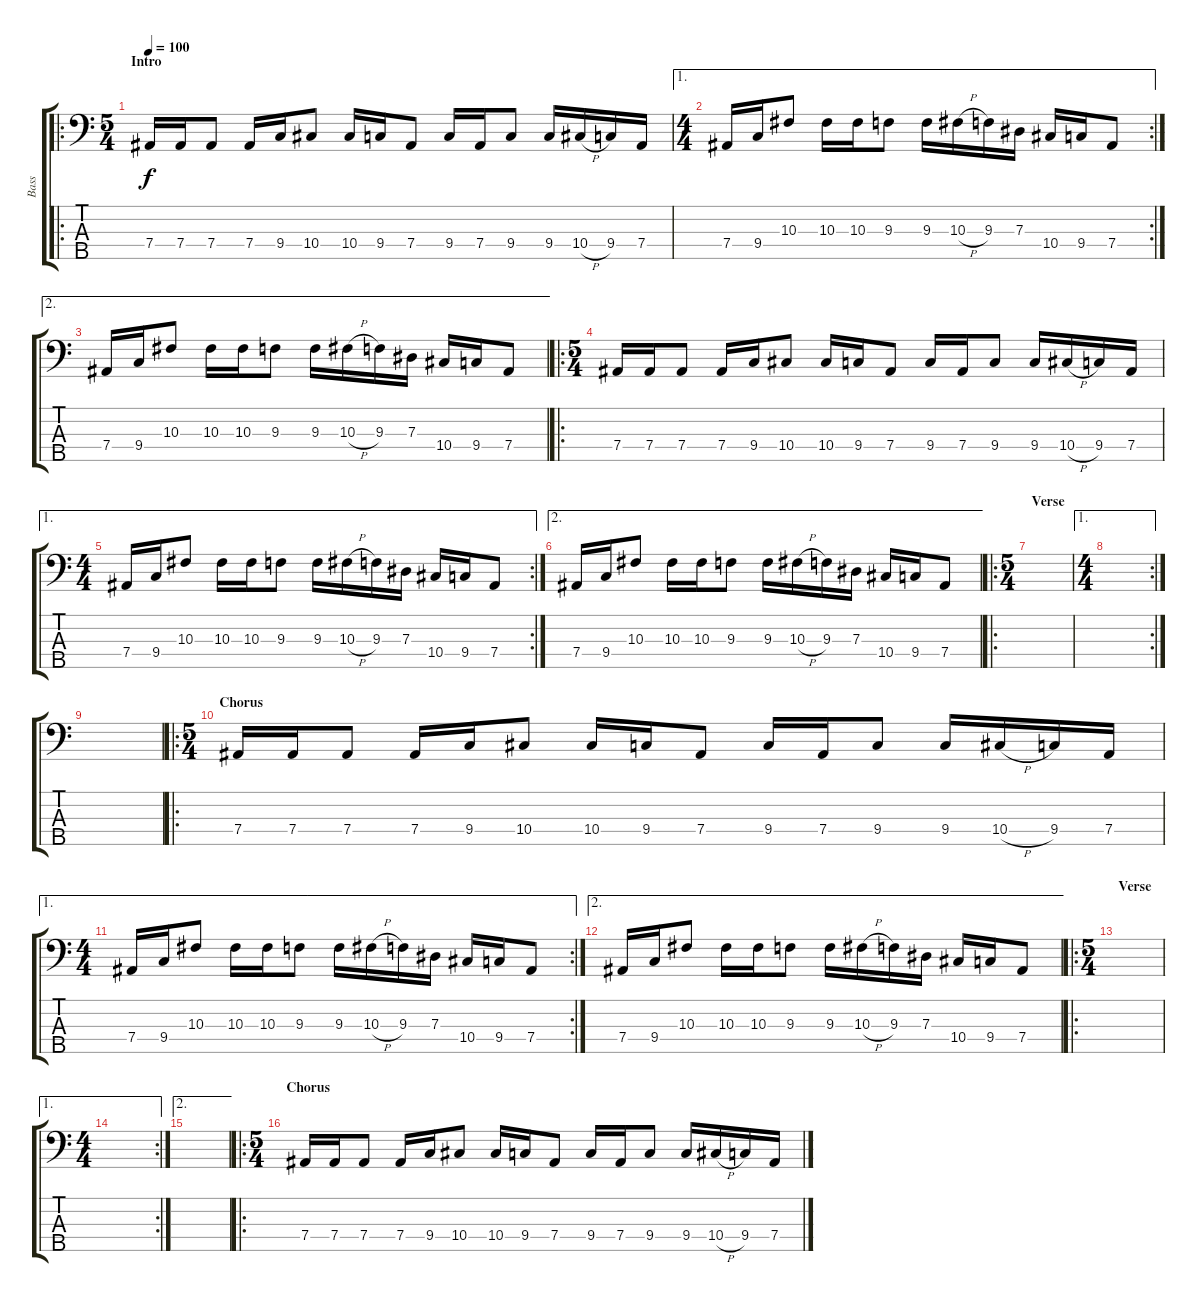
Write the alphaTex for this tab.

\track ("Bass" "Bass") {instrument electricbasspick}
\staff {score tabs}
\tuning (Gb2 Db2 Ab1 Eb1 Bb0) {hide}
\ro
\ts (5 4)
\section ("" "Intro")
\tempo 100
\clef f4
\ks c
7.4.16{dy f instrument electricbasspick} 7.4.16 7.4.8 7.4.16 9.4.16 10.4.8 10.4.16 9.4.16 7.4.8 9.4.16 7.4.16 9.4.8 9.4.16 10.4{h}.16 9.4.16 7.4.16 |
\ae 1
\rc 2
\ts (4 4)
7.4.16 9.4.16 10.3.8 10.3.16 10.3.16 9.3.8 9.3.16 10.3{h}.16 9.3.16 7.3.16 10.4.16 9.4.16 7.4.8 |
\ae 2
7.4.16 9.4.16 10.3.8 10.3.16 10.3.16 9.3.8 9.3.16 10.3{h}.16 9.3.16 7.3.16 10.4.16 9.4.16 7.4.8 |
\ro
\ts (5 4)
7.4.16 7.4.16 7.4.8 7.4.16 9.4.16 10.4.8 10.4.16 9.4.16 7.4.8 9.4.16 7.4.16 9.4.8 9.4.16 10.4{h}.16 9.4.16 7.4.16 |
\ae 1
\rc 2
\ts (4 4)
7.4.16 9.4.16 10.3.8 10.3.16 10.3.16 9.3.8 9.3.16 10.3{h}.16 9.3.16 7.3.16 10.4.16 9.4.16 7.4.8 |
\ae 2
7.4.16 9.4.16 10.3.8 10.3.16 10.3.16 9.3.8 9.3.16 10.3{h}.16 9.3.16 7.3.16 10.4.16 9.4.16 7.4.8 |
\ro
\ts (5 4)
\section ("" "Verse")
|
\ae 1
\rc 2
\ts (4 4)
|
|
\ro
\ts (5 4)
\section ("" "Chorus")
7.4.16 7.4.16 7.4.8 7.4.16 9.4.16 10.4.8 10.4.16 9.4.16 7.4.8 9.4.16 7.4.16 9.4.8 9.4.16 10.4{h}.16 9.4.16 7.4.16 |
\ae 1
\rc 2
\ts (4 4)
7.4.16 9.4.16 10.3.8 10.3.16 10.3.16 9.3.8 9.3.16 10.3{h}.16 9.3.16 7.3.16 10.4.16 9.4.16 7.4.8 |
\ae 2
7.4.16 9.4.16 10.3.8 10.3.16 10.3.16 9.3.8 9.3.16 10.3{h}.16 9.3.16 7.3.16 10.4.16 9.4.16 7.4.8 |
\ro
\ts (5 4)
\section ("" "Verse")
|
\ae 1
\rc 2
\ts (4 4)
|
\ae 2
|
\ro
\ts (5 4)
\section ("" "Chorus")
7.4.16 7.4.16 7.4.8 7.4.16 9.4.16 10.4.8 10.4.16 9.4.16 7.4.8 9.4.16 7.4.16 9.4.8 9.4.16 10.4{h}.16 9.4.16 7.4.16
